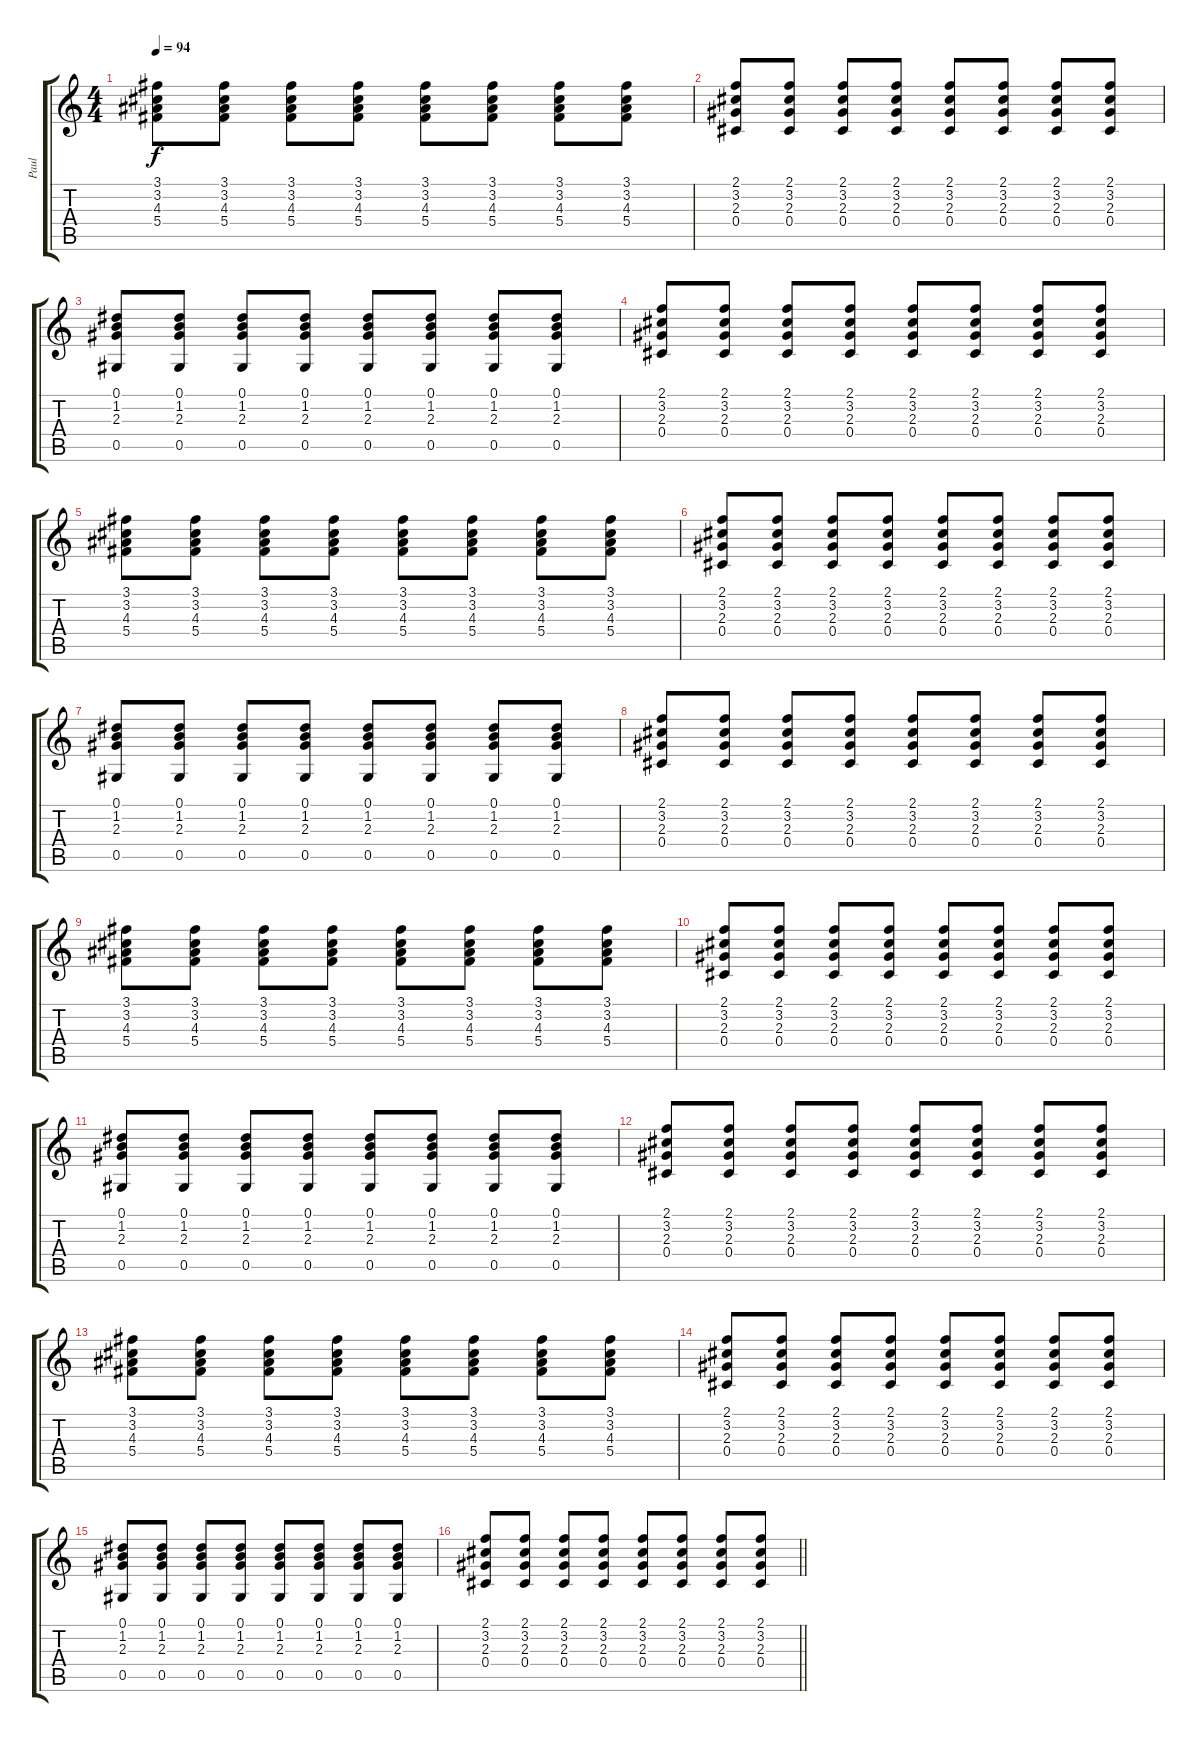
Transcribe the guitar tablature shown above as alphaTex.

\track ("Paul" "Paul") {instrument distortionguitar}
\staff {score tabs}
\tuning (Eb4 Bb3 Gb3 Db3 Ab2 Eb2) {hide}
\ts (4 4)
\tempo 94
\clef g2
\ks c
(3.1 3.2 4.3 5.4).8{dy f instrument electricguitarclean} (3.1 3.2 4.3 5.4).8 (3.1 3.2 4.3 5.4).8 (3.1 3.2 4.3 5.4).8 (3.1 3.2 4.3 5.4).8 (3.1 3.2 4.3 5.4).8 (3.1 3.2 4.3 5.4).8 (3.1 3.2 4.3 5.4).8 |
(2.1 3.2 2.3 0.4).8 (2.1 3.2 2.3 0.4).8 (2.1 3.2 2.3 0.4).8 (2.1 3.2 2.3 0.4).8 (2.1 3.2 2.3 0.4).8 (2.1 3.2 2.3 0.4).8 (2.1 3.2 2.3 0.4).8 (2.1 3.2 2.3 0.4).8 |
(0.1 1.2 2.3 0.5).8 (0.1 1.2 2.3 0.5).8 (0.1 1.2 2.3 0.5).8 (0.1 1.2 2.3 0.5).8 (0.1 1.2 2.3 0.5).8 (0.1 1.2 2.3 0.5).8 (0.1 1.2 2.3 0.5).8 (0.1 1.2 2.3 0.5).8 |
(2.1 3.2 2.3 0.4).8 (2.1 3.2 2.3 0.4).8 (2.1 3.2 2.3 0.4).8 (2.1 3.2 2.3 0.4).8 (2.1 3.2 2.3 0.4).8 (2.1 3.2 2.3 0.4).8 (2.1 3.2 2.3 0.4).8 (2.1 3.2 2.3 0.4).8 |
(3.1 3.2 4.3 5.4).8 (3.1 3.2 4.3 5.4).8 (3.1 3.2 4.3 5.4).8 (3.1 3.2 4.3 5.4).8 (3.1 3.2 4.3 5.4).8 (3.1 3.2 4.3 5.4).8 (3.1 3.2 4.3 5.4).8 (3.1 3.2 4.3 5.4).8 |
(2.1 3.2 2.3 0.4).8 (2.1 3.2 2.3 0.4).8 (2.1 3.2 2.3 0.4).8 (2.1 3.2 2.3 0.4).8 (2.1 3.2 2.3 0.4).8 (2.1 3.2 2.3 0.4).8 (2.1 3.2 2.3 0.4).8 (2.1 3.2 2.3 0.4).8 |
(0.1 1.2 2.3 0.5).8 (0.1 1.2 2.3 0.5).8 (0.1 1.2 2.3 0.5).8 (0.1 1.2 2.3 0.5).8 (0.1 1.2 2.3 0.5).8 (0.1 1.2 2.3 0.5).8 (0.1 1.2 2.3 0.5).8 (0.1 1.2 2.3 0.5).8 |
(2.1 3.2 2.3 0.4).8 (2.1 3.2 2.3 0.4).8 (2.1 3.2 2.3 0.4).8 (2.1 3.2 2.3 0.4).8 (2.1 3.2 2.3 0.4).8 (2.1 3.2 2.3 0.4).8 (2.1 3.2 2.3 0.4).8 (2.1 3.2 2.3 0.4).8 |
(3.1 3.2 4.3 5.4).8 (3.1 3.2 4.3 5.4).8 (3.1 3.2 4.3 5.4).8 (3.1 3.2 4.3 5.4).8 (3.1 3.2 4.3 5.4).8 (3.1 3.2 4.3 5.4).8 (3.1 3.2 4.3 5.4).8 (3.1 3.2 4.3 5.4).8 |
(2.1 3.2 2.3 0.4).8 (2.1 3.2 2.3 0.4).8 (2.1 3.2 2.3 0.4).8 (2.1 3.2 2.3 0.4).8 (2.1 3.2 2.3 0.4).8 (2.1 3.2 2.3 0.4).8 (2.1 3.2 2.3 0.4).8 (2.1 3.2 2.3 0.4).8 |
(0.1 1.2 2.3 0.5).8 (0.1 1.2 2.3 0.5).8 (0.1 1.2 2.3 0.5).8 (0.1 1.2 2.3 0.5).8 (0.1 1.2 2.3 0.5).8 (0.1 1.2 2.3 0.5).8 (0.1 1.2 2.3 0.5).8 (0.1 1.2 2.3 0.5).8 |
(2.1 3.2 2.3 0.4).8 (2.1 3.2 2.3 0.4).8 (2.1 3.2 2.3 0.4).8 (2.1 3.2 2.3 0.4).8 (2.1 3.2 2.3 0.4).8 (2.1 3.2 2.3 0.4).8 (2.1 3.2 2.3 0.4).8 (2.1 3.2 2.3 0.4).8 |
(3.1 3.2 4.3 5.4).8 (3.1 3.2 4.3 5.4).8 (3.1 3.2 4.3 5.4).8 (3.1 3.2 4.3 5.4).8 (3.1 3.2 4.3 5.4).8 (3.1 3.2 4.3 5.4).8 (3.1 3.2 4.3 5.4).8 (3.1 3.2 4.3 5.4).8 |
(2.1 3.2 2.3 0.4).8 (2.1 3.2 2.3 0.4).8 (2.1 3.2 2.3 0.4).8 (2.1 3.2 2.3 0.4).8 (2.1 3.2 2.3 0.4).8 (2.1 3.2 2.3 0.4).8 (2.1 3.2 2.3 0.4).8 (2.1 3.2 2.3 0.4).8 |
(0.1 1.2 2.3 0.5).8 (0.1 1.2 2.3 0.5).8 (0.1 1.2 2.3 0.5).8 (0.1 1.2 2.3 0.5).8 (0.1 1.2 2.3 0.5).8 (0.1 1.2 2.3 0.5).8 (0.1 1.2 2.3 0.5).8 (0.1 1.2 2.3 0.5).8 |
\barLineRight lightlight
(2.1 3.2 2.3 0.4).8 (2.1 3.2 2.3 0.4).8 (2.1 3.2 2.3 0.4).8 (2.1 3.2 2.3 0.4).8 (2.1 3.2 2.3 0.4).8 (2.1 3.2 2.3 0.4).8 (2.1 3.2 2.3 0.4).8 (2.1 3.2 2.3 0.4).8
